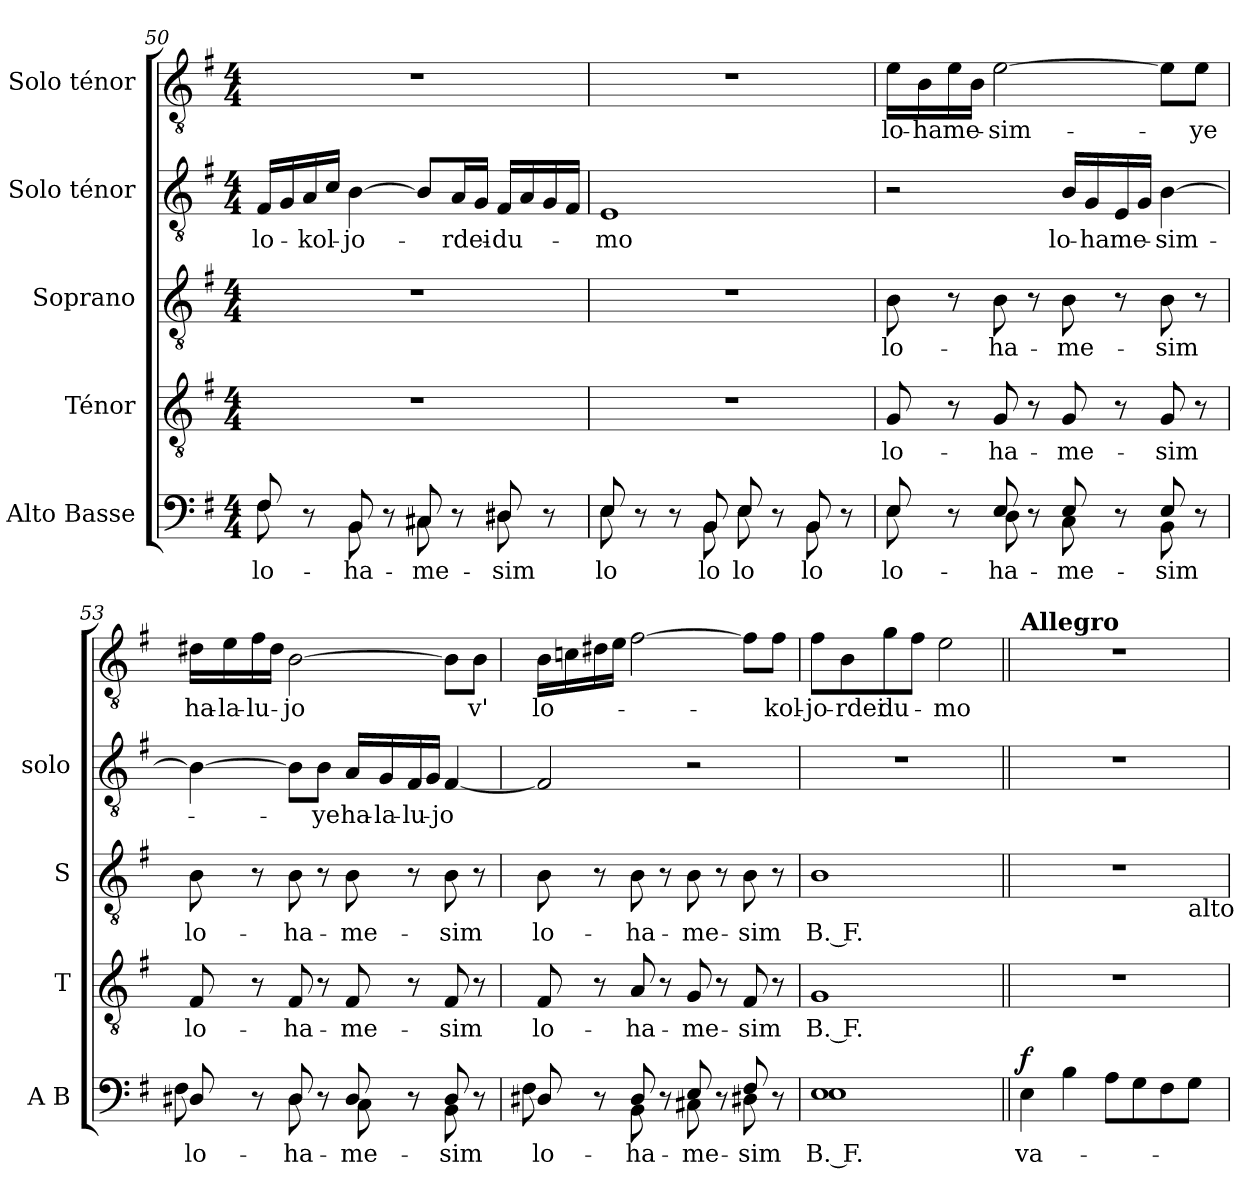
**kern	**text	**dynam	**kern	**text	**kern	**text	**kern	**text	**kern	**text
*part5	*part5	*part5	*part4	*part4	*part3	*part3	*part2	*part2	*part1	*part1
*staff5	*staff5	*staff5	*staff4	*staff4	*staff3	*staff3	*staff2	*staff2	*staff1	*staff1
*I"Alto Basse	*	*	*I"Ténor	*	*I"Soprano	*	*I"Solo ténor	*	*I"Solo ténor	*
*I'A B	*	*	*I'T	*	*I'S	*	*I'solo	*	*	*
*clefF4	*	*	*clefGv2	*	*clefGv2	*	*clefGv2	*	*clefGv2	*
*	*	*	*ITrd7c12	*	*ITrd7c12	*	*ITrd7c12	*	*ITrd7c12	*
*k[f#]	*	*	*k[f#]	*	*k[f#]	*	*k[f#]	*	*k[f#]	*
*e:	*	*	*e:	*	*e:	*	*e:	*	*e:	*
*M4/4	*	*	*M4/4	*	*M4/4	*	*M4/4	*	*M4/4	*
=50	=50	=50	=50	=50	=50	=50	=50	=50	=50	=50
!	!LO:LY:b:color=#000000	!	!	!	!	!	!	!	!	!
*^	*	*	*	*	*	*	*	*	*	*
!	!	!	!	!	!	!	!	!	!LO:LY:b:color=#000000	!	!
8F#i/	8F#i\	lo-	.	1r	.	1r	.	16FF#i/LL	lo-	1r	.
.	.	.	.	.	.	.	.	16GGi/	.	.	.
!	!	!	!	!	!	!	!	!	!LO:LY:b:color=#000000	!	!
8r	8ryy	.	.	.	.	.	.	16AAi/	-kol-	.	.
.	.	.	.	.	.	.	.	16Ci/JJ	.	.	.
!	!	!LO:LY:b:color=#000000	!	!	!	!	!	!	!	!	!
!	!	!	!	!	!	!	!	!	!LO:LY:b:color=#000000	!	!
8BBi/	8BBi\	-ha-	.	.	.	.	.	[>4BBi\	-jo-	.	.
8r	8ryy	.	.	.	.	.	.	.	.	.	.
!	!	!LO:LY:b:color=#000000	!	!	!	!	!	!	!	!	!
8C#Xi/	8C#i\	-me-	.	.	.	.	.	8BBi/L]	.	.	.
!	!	!	!	!	!	!	!	!	!LO:LY:b:color=#000000	!	!
8r	8ryy	.	.	.	.	.	.	16AAi/L	-rdei-	.	.
.	.	.	.	.	.	.	.	16GGi/JJ	.	.	.
!	!	!LO:LY:b:color=#000000	!	!	!	!	!	!	!	!	!
!	!	!	!	!	!	!	!	!	!LO:LY:b:color=#000000	!	!
8D#Xi/	8D#i\	-sim	.	.	.	.	.	16FF#i/LL	-du-	.	.
.	.	.	.	.	.	.	.	16AAi/	.	.	.
8r	8ryy	.	.	.	.	.	.	16GGi/	.	.	.
.	.	.	.	.	.	.	.	16FF#i/JJ	.	.	.
=51	=51	=51	=51	=51	=51	=51	=51	=51	=51	=51	=51
!	!	!LO:LY:b:color=#000000	!	!	!	!	!	!	!	!	!
!	!	!	!	!	!	!	!	!	!LO:LY:b:color=#000000	!	!
8Ei/	8Ei\	lo	.	1r	.	1r	.	1EEi	-mo	1r	.
8r	8ryy	.	.	.	.	.	.	.	.	.	.
8r	8ryy	.	.	.	.	.	.	.	.	.	.
!	!	!LO:LY:b:color=#000000	!	!	!	!	!	!	!	!	!
8BBi/	8BBi\	lo	.	.	.	.	.	.	.	.	.
!	!	!LO:LY:b:color=#000000	!	!	!	!	!	!	!	!	!
8Ei/	8Ei\	lo	.	.	.	.	.	.	.	.	.
8r	8ryy	.	.	.	.	.	.	.	.	.	.
!	!	!LO:LY:b:color=#000000	!	!	!	!	!	!	!	!	!
8BBi/	8BBi\	lo	.	.	.	.	.	.	.	.	.
8r	8ryy	.	.	.	.	.	.	.	.	.	.
!!LO:PB:g=z
=52	=52	=52	=52	=52	=52	=52	=52	=52	=52	=52	=52
!	!	!LO:LY:b:color=#000000	!	!	!	!	!	!	!	!	!
!	!	!	!	!	!LO:LY:b:color=#000000	!	!	!	!	!	!
!	!	!	!	!	!	!	!LO:LY:b:color=#000000	!	!	!	!
!	!	!	!	!	!	!	!	!	!	!	!LO:LY:b:color=#000000
8Ei/	8Ei\	lo-	.	8GGi/	lo-	8BBi\	lo-	2r	.	16Ei\LL	lo-
!	!	!	!	!	!	!	!	!	!	!	!LO:LY:b:color=#000000
.	.	.	.	.	.	.	.	.	.	16BBi\	-ha
!	!	!	!	!	!	!	!	!	!	!	!LO:LY:b:color=#000000
8r	8ryy	.	.	8r	.	8r	.	.	.	16Ei\	me-
.	.	.	.	.	.	.	.	.	.	16BBi\JJ	.
!	!	!LO:LY:b:color=#000000	!	!	!	!	!	!	!	!	!
!	!	!	!	!	!LO:LY:b:color=#000000	!	!	!	!	!	!
!	!	!	!	!	!	!	!LO:LY:b:color=#000000	!	!	!	!
!	!	!	!	!	!	!	!	!	!	!	!LO:LY:b:color=#000000
8Ei/	8Di\	-ha-	.	8GGi/	-ha-	8BBi\	-ha-	.	.	[>2Ei\	-sim-
8r	8ryy	.	.	8r	.	8r	.	.	.	.	.
!	!	!LO:LY:b:color=#000000	!	!	!	!	!	!	!	!	!
!	!	!	!	!	!LO:LY:b:color=#000000	!	!	!	!	!	!
!	!	!	!	!	!	!	!LO:LY:b:color=#000000	!	!	!	!
!	!	!	!	!	!	!	!	!	!LO:LY:b:color=#000000	!	!
8Ei/	8Ci\	-me-	.	8GGi/	-me-	8BBi\	-me-	16BBi/LL	lo-	.	.
!	!	!	!	!	!	!	!	!	!LO:LY:b:color=#000000	!	!
.	.	.	.	.	.	.	.	16GGi/	-ha	.	.
!	!	!	!	!	!	!	!	!	!LO:LY:b:color=#000000	!	!
8r	8ryy	.	.	8r	.	8r	.	16EEi/	me-	.	.
.	.	.	.	.	.	.	.	16GGi/JJ	.	.	.
!	!	!LO:LY:b:color=#000000	!	!	!	!	!	!	!	!	!
!	!	!	!	!	!LO:LY:b:color=#000000	!	!	!	!	!	!
!	!	!	!	!	!	!	!LO:LY:b:color=#000000	!	!	!	!
!	!	!	!	!	!	!	!	!	!LO:LY:b:color=#000000	!	!
8Ei/	8BBi\	-sim	.	8GGi/	-sim	8BBi\	-sim	[>4BBi\	-sim-	8Ei\L]	.
!	!	!	!	!	!	!	!	!	!	!	!LO:LY:b:color=#000000
8r	8ryy	.	.	8r	.	8r	.	.	.	8Ei\J	-ye
=53	=53	=53	=53	=53	=53	=53	=53	=53	=53	=53	=53
!	!	!LO:LY:b:color=#000000	!	!	!	!	!	!	!	!	!
!	!	!	!	!	!LO:LY:b:color=#000000	!	!	!	!	!	!
!	!	!	!	!	!	!	!LO:LY:b:color=#000000	!	!	!	!
!	!	!	!	!	!	!	!	!	!	!	!LO:LY:b:color=#000000
8D#Xi/	8F#i\	lo-	.	8FF#i/	lo-	8BBi\	lo-	4BBi\_>	.	16D#Xi\LL	ha-
!	!	!	!	!	!	!	!	!	!	!	!LO:LY:b:color=#000000
.	.	.	.	.	.	.	.	.	.	16Ei\	-la-
!	!	!	!	!	!	!	!	!	!	!	!LO:LY:b:color=#000000
8r	8ryy	.	.	8r	.	8r	.	.	.	16F#i\	-lu-
.	.	.	.	.	.	.	.	.	.	16D#i\JJ	.
!	!	!LO:LY:b:color=#000000	!	!	!	!	!	!	!	!	!
!	!	!	!	!	!LO:LY:b:color=#000000	!	!	!	!	!	!
!	!	!	!	!	!	!	!LO:LY:b:color=#000000	!	!	!	!
!	!	!	!	!	!	!	!	!	!	!	!LO:LY:b:color=#000000
8D#i/	8D#i\	-ha-	.	8FF#i/	-ha-	8BBi\	-ha-	8BBi\L]	.	[>2BBi\	-jo
!	!	!	!	!	!	!	!	!	!LO:LY:b:color=#000000	!	!
8r	8ryy	.	.	8r	.	8r	.	8BBi\J	-ye	.	.
!	!	!LO:LY:b:color=#000000	!	!	!	!	!	!	!	!	!
!	!	!	!	!	!LO:LY:b:color=#000000	!	!	!	!	!	!
!	!	!	!	!	!	!	!LO:LY:b:color=#000000	!	!	!	!
!	!	!	!	!	!	!	!	!	!LO:LY:b:color=#000000	!	!
8D#i/	8Ci\	-me-	.	8FF#i/	-me-	8BBi\	-me-	16AAi/LL	ha-	.	.
!	!	!	!	!	!	!	!	!	!LO:LY:b:color=#000000	!	!
.	.	.	.	.	.	.	.	16GGi/	-la-	.	.
!	!	!	!	!	!	!	!	!	!LO:LY:b:color=#000000	!	!
8r	8ryy	.	.	8r	.	8r	.	16FF#i/	-lu-	.	.
.	.	.	.	.	.	.	.	16GGi/JJ	.	.	.
!	!	!LO:LY:b:color=#000000	!	!	!	!	!	!	!	!	!
!	!	!	!	!	!LO:LY:b:color=#000000	!	!	!	!	!	!
!	!	!	!	!	!	!	!LO:LY:b:color=#000000	!	!	!	!
!	!	!	!	!	!	!	!	!	!LO:LY:b:color=#000000	!	!
8D#i/	8BBi\	-sim	.	8FF#i/	-sim	8BBi\	-sim	[<4FF#i/	-jo	8BBi\L]	.
!	!	!	!	!	!	!	!	!	!	!	!LO:LY:b:color=#000000
8r	8ryy	.	.	8r	.	8r	.	.	.	8BBi\J	v'
=54	=54	=54	=54	=54	=54	=54	=54	=54	=54	=54	=54
!	!	!LO:LY:b:color=#000000	!	!	!	!	!	!	!	!	!
!	!	!	!	!	!LO:LY:b:color=#000000	!	!	!	!	!	!
!	!	!	!	!	!	!	!LO:LY:b:color=#000000	!	!	!	!
!	!	!	!	!	!	!	!	!	!	!	!LO:LY:b:color=#000000
8D#Xi/	8F#i\	lo-	.	8FF#i/	lo-	8BBi\	lo-	2FF#i/]	.	16BBi\LL	lo-
.	.	.	.	.	.	.	.	.	.	16Cni\	.
8r	8ryy	.	.	8r	.	8r	.	.	.	16D#Xi\	.
.	.	.	.	.	.	.	.	.	.	16Ei\JJ	.
!	!	!LO:LY:b:color=#000000	!	!	!	!	!	!	!	!	!
!	!	!	!	!	!LO:LY:b:color=#000000	!	!	!	!	!	!
!	!	!	!	!	!	!	!LO:LY:b:color=#000000	!	!	!	!
8D#i/	8BBi\	-ha-	.	8AAi/	-ha-	8BBi\	-ha-	.	.	[>2F#i\	.
8r	8ryy	.	.	8r	.	8r	.	.	.	.	.
!	!	!LO:LY:b:color=#000000	!	!	!	!	!	!	!	!	!
!	!	!	!	!	!LO:LY:b:color=#000000	!	!	!	!	!	!
!	!	!	!	!	!	!	!LO:LY:b:color=#000000	!	!	!	!
8Ei/	8C#Xi\	-me-	.	8GGi/	-me-	8BBi\	-me-	2r	.	.	.
8r	8ryy	.	.	8r	.	8r	.	.	.	.	.
!	!	!LO:LY:b:color=#000000	!	!	!	!	!	!	!	!	!
!	!	!	!	!	!LO:LY:b:color=#000000	!	!	!	!	!	!
!	!	!	!	!	!	!	!LO:LY:b:color=#000000	!	!	!	!
8F#i/	8D#Xi\	-sim	.	8FF#i/	-sim	8BBi\	-sim	.	.	8F#i\L]	.
!	!	!	!	!	!	!	!	!	!	!	!LO:LY:b:color=#000000
8r	8ryy	.	.	8r	.	8r	.	.	.	8F#i\J	-kol-
=55	=55	=55	=55	=55	=55	=55	=55	=55	=55	=55	=55
!	!	!LO:LY:b:color=#000000	!	!	!	!	!	!	!	!	!
!	!	!	!	!	!LO:LY:b:color=#000000	!	!	!	!	!	!
!	!	!	!	!	!	!	!LO:LY:b:color=#000000	!	!	!	!
!	!	!	!	!	!	!	!	!	!	!	!LO:LY:b:color=#000000
1Ei	1Ei	B. F.	.	1GGi	B. F.	1BBi	B. F.	1r	.	8F#i\L	-jo-
!	!	!	!	!	!	!	!	!	!	!	!LO:LY:b:color=#000000
.	.	.	.	.	.	.	.	.	.	8BBi\	-rdei
!	!	!	!	!	!	!	!	!	!	!	!LO:LY:b:color=#000000
.	.	.	.	.	.	.	.	.	.	8Gi\	du-
.	.	.	.	.	.	.	.	.	.	8F#i\J	.
!	!	!	!	!	!	!	!	!	!	!	!LO:LY:b:color=#000000
.	.	.	.	.	.	.	.	.	.	2Ei\	-mo
!!LO:LB:g=z
=56||	=56||	=56||	=56||	=56||	=56||	=56||	=56||	=56||	=56||	=56||	=56||
*	*	*	*	*	*	*MM120	*	*	*	*MM120	*
!	!	!	!	!	!	!	!	!	!	!LO:TX:a:B:t=Allegro	!
!	!	!	!	!	!	!LO:TX:a:B:t=Allegro	!	!	!	!	!
!	!	!LO:LY:b:color=#000000	!	!	!	!	!	!	!	!	!
*	*	*	*	*	*	*^	*	*	*	*	*
1ryy	4Ei\	va-	f	1r	.	1r	2..ryy	.	1r	.	1r	.
.	4Bi\	.	.	.	.	.	.	.	.	.	.	.
.	8Ai\L	.	.	.	.	.	.	.	.	.	.	.
.	8Gi\	.	.	.	.	.	.	.	.	.	.	.
.	8F#i\	.	.	.	.	.	.	.	.	.	.	.
!	!	!	!	!	!	!	!LO:TX:b:t=alto	!	!	!	!	!
.	8Gi\J	.	.	.	.	.	8ryy	.	.	.	.	.
*v	*v	*	*	*	*	*v	*v	*	*	*	*	*
=	=	=	=	=	=	=	=	=	=	=
*-	*-	*-	*-	*-	*-	*-	*-	*-	*-	*-
